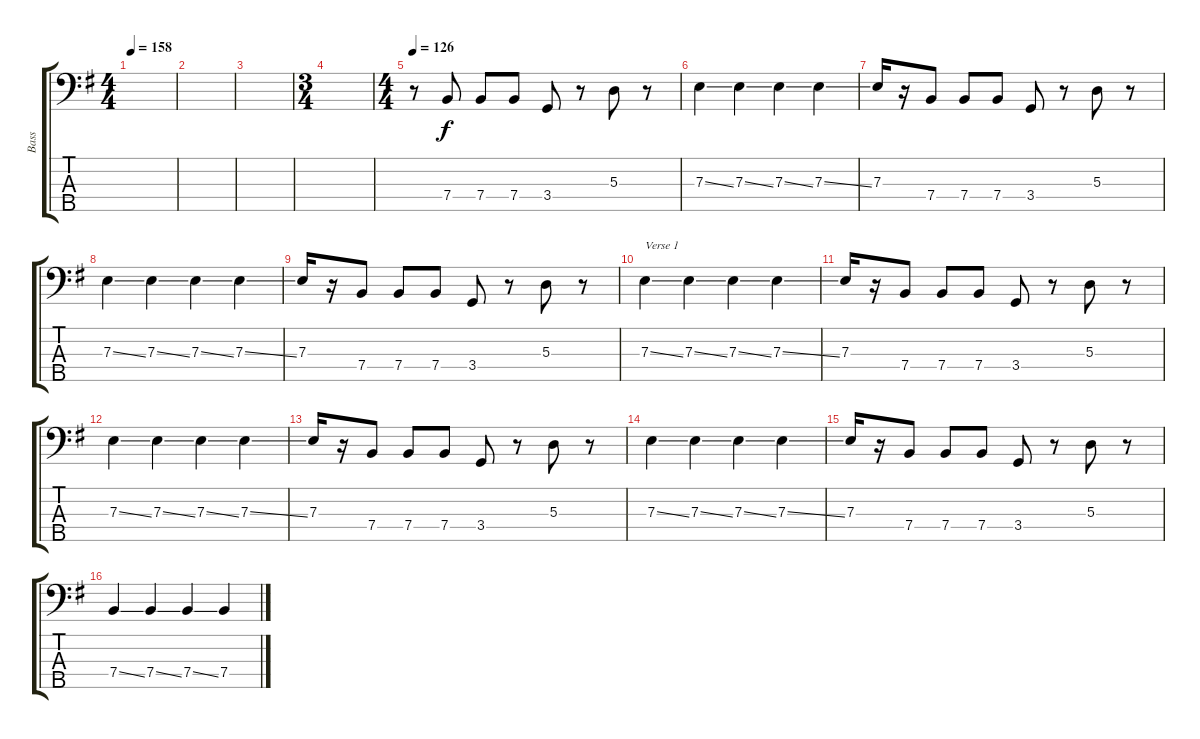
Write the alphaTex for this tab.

\track ("Bass" "Bass") {instrument fretlessbass}
\staff {score tabs}
\tuning (G2 D2 A1 E1 B0) {hide}
\ts (4 4)
\tempo 158
\clef f4
\ks g
|
|
|
\ts (3 4)
|
\ts (4 4)
\tempo 126
r.8 7.4.8 7.4.8 7.4.8 3.4.8 r.8 5.3.8 r.8 |
7.3{ss}.4 7.3{ss}.4 7.3{ss}.4 7.3{ss}.4 |
7.3.16 r.16 7.4.8 7.4.8 7.4.8 3.4.8 r.8 5.3.8 r.8 |
7.3{ss}.4 7.3{ss}.4 7.3{ss}.4 7.3{ss}.4 |
7.3.16 r.16 7.4.8 7.4.8 7.4.8 3.4.8 r.8 5.3.8 r.8 |
7.3{ss}.4{txt "Verse 1"} 7.3{ss}.4 7.3{ss}.4 7.3{ss}.4 |
7.3.16 r.16 7.4.8 7.4.8 7.4.8 3.4.8 r.8 5.3.8 r.8 |
7.3{ss}.4 7.3{ss}.4 7.3{ss}.4 7.3{ss}.4 |
7.3.16 r.16 7.4.8 7.4.8 7.4.8 3.4.8 r.8 5.3.8 r.8 |
7.3{ss}.4 7.3{ss}.4 7.3{ss}.4 7.3{ss}.4 |
7.3.16 r.16 7.4.8 7.4.8 7.4.8 3.4.8 r.8 5.3.8 r.8 |
7.4{ss}.4 7.4{ss}.4 7.4{ss}.4 7.4.4
